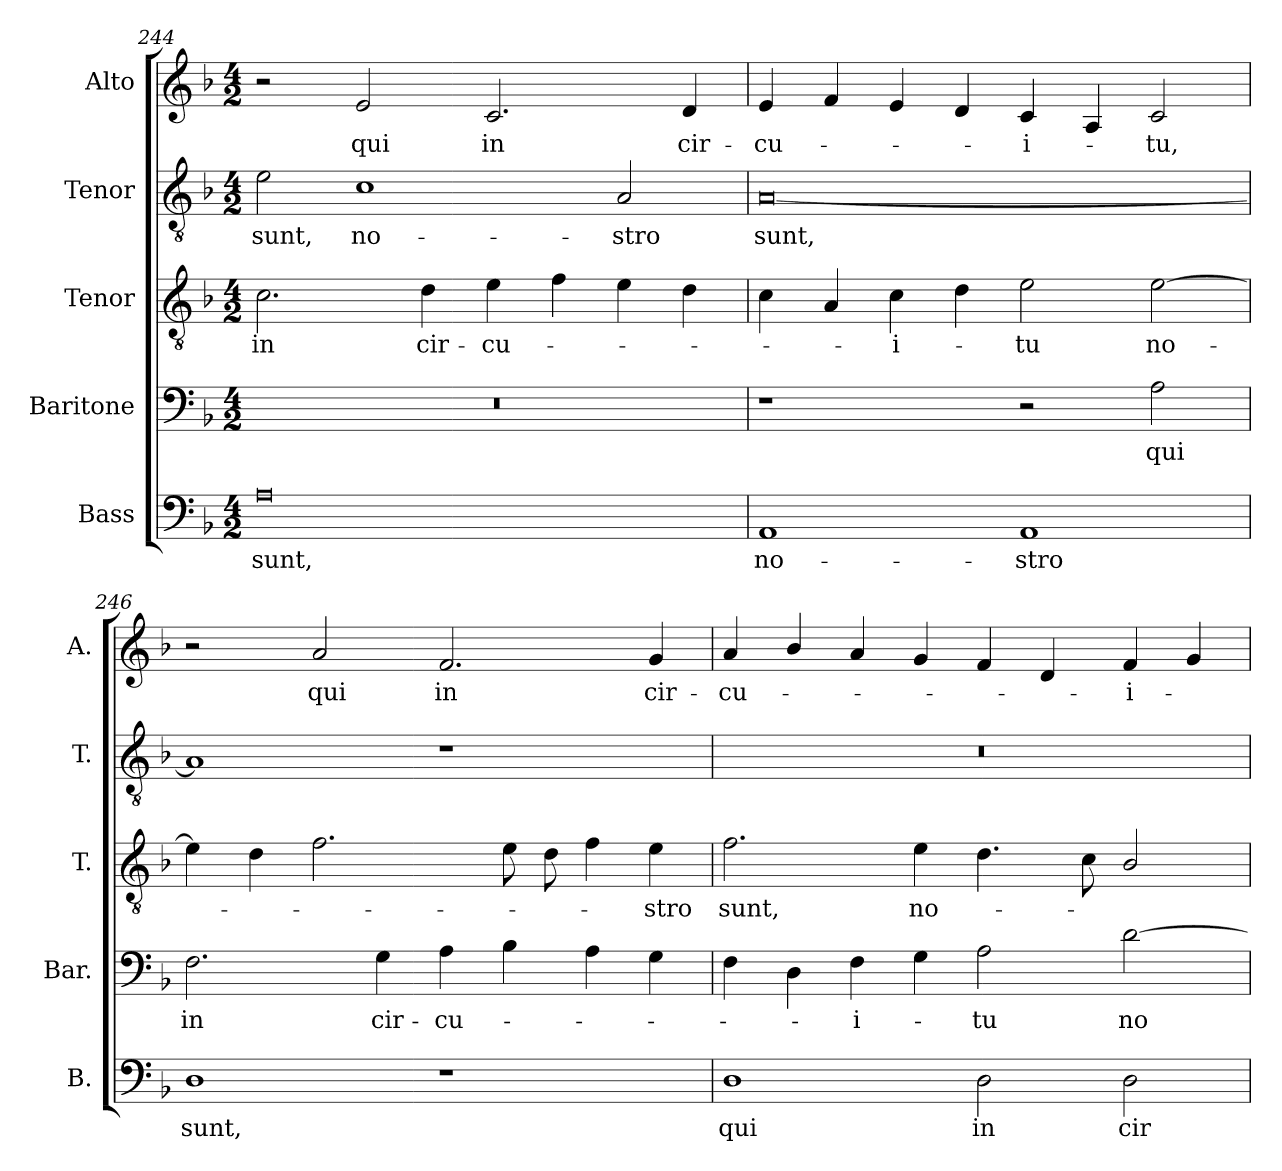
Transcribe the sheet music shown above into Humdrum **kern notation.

**kern	**text	**kern	**text	**kern	**text	**kern	**text	**kern	**text
*part5	*part5	*part4	*part4	*part3	*part3	*part2	*part2	*part1	*part1
*staff5	*staff5	*staff4	*staff4	*staff3	*staff3	*staff2	*staff2	*staff1	*staff1
*I"Bass	*	*I"Baritone	*	*I"Tenor	*	*I"Tenor	*	*I"Alto	*
*I'B.	*	*I'Bar.	*	*I'T.	*	*I'T.	*	*I'A.	*
!!LO:LB:g=z
*clefF4	*	*clefF4	*	*clefGv2	*	*clefGv2	*	*clefG2	*
*	*	*	*	*ITrd7c12	*	*ITrd7c12	*	*	*
*k[b-]	*	*k[b-]	*	*k[b-]	*	*k[b-]	*	*k[b-]	*
*F:	*	*F:	*	*F:	*	*F:	*	*F:	*
*M4/2	*	*M4/2	*	*M4/2	*	*M4/2	*	*M4/2	*
=244	=244	=244	=244	=244	=244	=244	=244	=244	=244
!	!LO:LY:b:color=#000000	!LO:N:vis=1	!	!	!	!	!	!	!
!	!	!	!	!	!LO:LY:b:color=#000000	!	!	!	!
!	!	!	!	!	!	!	!LO:LY:b:color=#000000	!	!
0Ai	sunt,	0r	.	2.Ci\	in	2Ei\	sunt,	2r	.
!	!	!	!	!	!	!	!LO:LY:b:color=#000000	!	!
!	!	!	!	!	!	!	!	!	!LO:LY:b:color=#000000
.	.	.	.	.	.	1Ci	no-	2ei/	qui
!	!	!	!	!	!LO:LY:b:color=#000000	!	!	!	!
.	.	.	.	4Di\	cir-	.	.	.	.
!	!	!	!	!	!LO:LY:b:color=#000000	!	!	!	!
!	!	!	!	!	!	!	!	!	!LO:LY:b:color=#000000
.	.	.	.	4Ei\	-cu-	.	.	2.ci/	in
.	.	.	.	4Fi\	.	.	.	.	.
!	!	!	!	!	!	!	!LO:LY:b:color=#000000	!	!
.	.	.	.	4Ei\	.	2AAi/	-stro	.	.
!	!	!	!	!	!	!	!	!	!LO:LY:b:color=#000000
.	.	.	.	4Di\	.	.	.	4di/	cir-
=245	=245	=245	=245	=245	=245	=245	=245	=245	=245
!	!LO:LY:b:color=#000000	!	!	!	!	!	!	!	!
!	!	!	!	!	!	!	!LO:LY:b:color=#000000	!	!
!	!	!	!	!	!	!	!	!	!LO:LY:b:color=#000000
1AAi	no-	1r	.	4Ci\	.	[0AAi	sunt,	4ei/	-cu-
.	.	.	.	4AAi/	.	.	.	4fi/	.
!	!	!	!	!	!LO:LY:b:color=#000000	!	!	!	!
.	.	.	.	4Ci\	-i-	.	.	4ei/	.
.	.	.	.	4Di\	.	.	.	4di/	.
!	!LO:LY:b:color=#000000	!	!	!	!	!	!	!	!
!	!	!	!	!	!LO:LY:b:color=#000000	!	!	!	!
!	!	!	!	!	!	!	!	!	!LO:LY:b:color=#000000
1AAi	-stro	2r	.	2Ei\	-tu	.	.	4ci/	-i-
.	.	.	.	.	.	.	.	4Ai/	.
!	!	!	!LO:LY:b:color=#000000	!	!	!	!	!	!
!	!	!	!	!	!LO:LY:b:color=#000000	!	!	!	!
!	!	!	!	!	!	!	!	!	!LO:LY:b:color=#000000
.	.	2Ai\	qui	[2Ei\	no-	.	.	2ci/	-tu,
=246	=246	=246	=246	=246	=246	=246	=246	=246	=246
!	!LO:LY:b:color=#000000	!	!	!	!	!	!	!	!
!	!	!	!LO:LY:b:color=#000000	!	!	!	!	!	!
1Di	sunt,	2.Fi\	in	4Ei\]	.	1AAi]	.	2r	.
.	.	.	.	4Di\	.	.	.	.	.
!	!	!	!	!	!	!	!	!	!LO:LY:b:color=#000000
.	.	.	.	2.Fi\	.	.	.	2ai/	qui
!	!	!	!LO:LY:b:color=#000000	!	!	!	!	!	!
.	.	4Gi\	cir-	.	.	.	.	.	.
!	!	!	!LO:LY:b:color=#000000	!	!	!	!	!	!
!	!	!	!	!	!	!	!	!	!LO:LY:b:color=#000000
1r	.	4Ai\	-cu-	.	.	1r	.	2.fi/	in
.	.	4B-i\	.	8Ei\	.	.	.	.	.
.	.	.	.	8Di\	.	.	.	.	.
.	.	4Ai\	.	4Fi\	.	.	.	.	.
!	!	!	!	!	!LO:LY:b:color=#000000	!	!	!	!
!	!	!	!	!	!	!	!	!	!LO:LY:b:color=#000000
.	.	4Gi\	.	4Ei\	-stro	.	.	4gi/	cir-
=247	=247	=247	=247	=247	=247	=247	=247	=247	=247
!	!LO:LY:b:color=#000000	!	!	!	!	!	!	!	!
!	!	!	!	!	!LO:LY:b:color=#000000	!LO:N:vis=1	!	!	!
!	!	!	!	!	!	!	!	!	!LO:LY:b:color=#000000
1Di	qui	4Fi\	.	2.Fi\	sunt,	0r	.	4ai/	-cu-
.	.	4Di\	.	.	.	.	.	4b-i/	.
!	!	!	!LO:LY:b:color=#000000	!	!	!	!	!	!
.	.	4Fi\	-i-	.	.	.	.	4ai/	.
!	!	!	!	!	!LO:LY:b:color=#000000	!	!	!	!
.	.	4Gi\	.	4Ei\	no-	.	.	4gi/	.
!	!LO:LY:b:color=#000000	!	!	!	!	!	!	!	!
!	!	!	!LO:LY:b:color=#000000	!	!	!	!	!	!
2Di\	in	2Ai\	-tu	4.Di\	.	.	.	4fi/	.
.	.	.	.	.	.	.	.	4di/	.
.	.	.	.	8Ci\	.	.	.	.	.
!	!LO:LY:b:color=#000000	!	!	!	!	!	!	!	!
!	!	!	!LO:LY:b:color=#000000	!	!	!	!	!	!
!	!	!	!	!	!	!	!	!	!LO:LY:b:color=#000000
2Di\	cir-	[2di\	no-	2BB-i/	.	.	.	4fi/	-i-
.	.	.	.	.	.	.	.	4gi/	.
=	=	=	=	=	=	=	=	=	=
*-	*-	*-	*-	*-	*-	*-	*-	*-	*-
